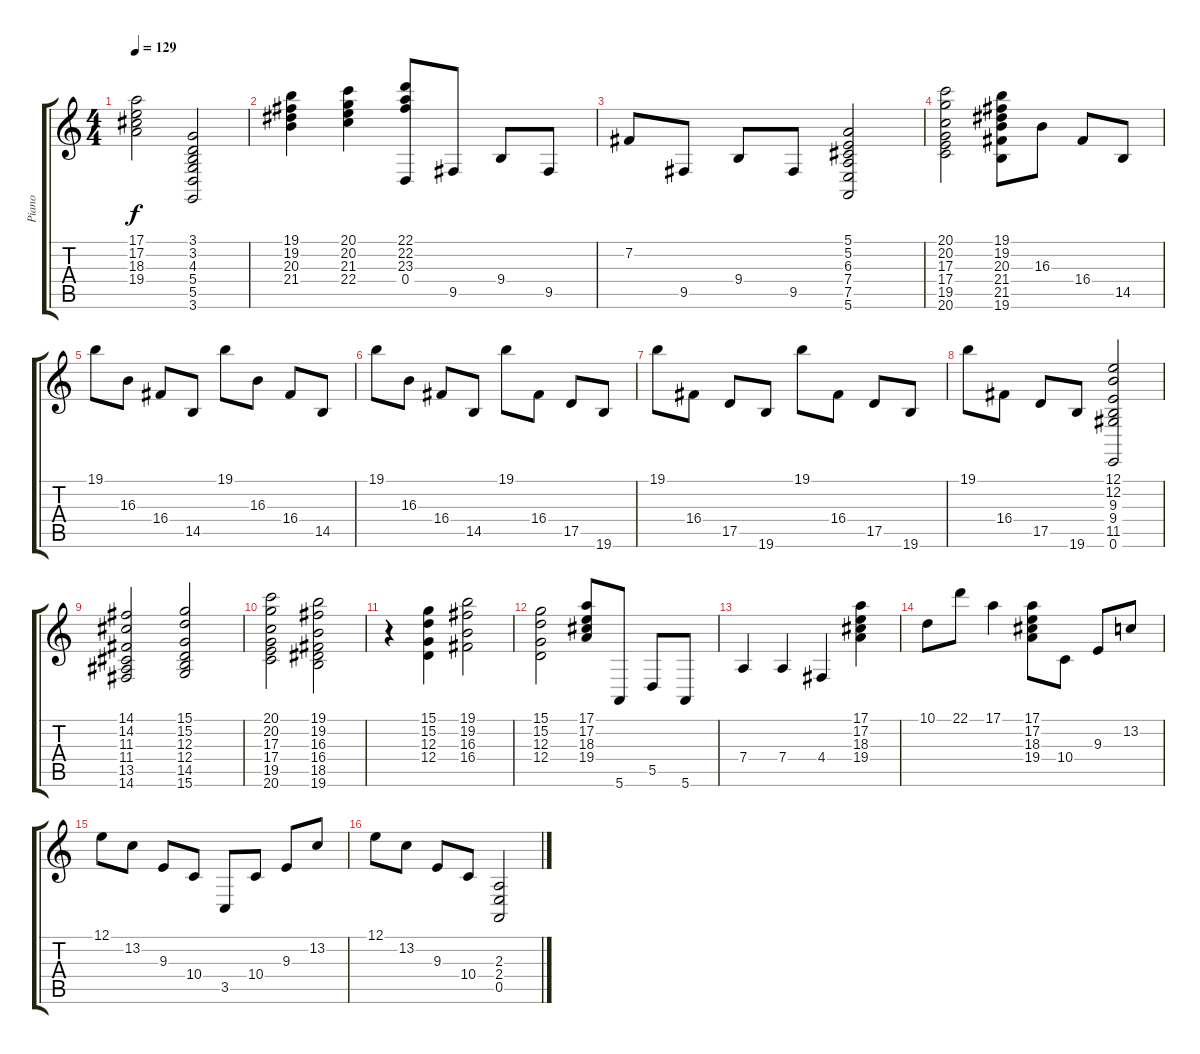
\track ("Piano" "Piano") {instrument acousticgrandpiano}
\staff {score tabs}
\tuning (E4 B3 G3 D3 A2 E2) {hide}
\ts (4 4)
\tempo 129
\clef g2
\ks c
(17.1 17.2 18.3 19.4).2{dy f} (3.1 3.2 4.3 5.4 5.5 3.6).2 |
(19.1 19.2 20.3 21.4).4 (20.1 20.2 21.3 22.4).4 (22.1 22.2 23.3 0.4).8 9.5.8 9.4.8 9.5.8 |
7.2.8 9.5.8 9.4.8 9.5.8 (5.1 5.2 6.3 7.4 7.5 5.6).2 |
(20.1 20.2 17.3 17.4 19.5 20.6).2 (19.1 19.2 20.3 21.4 21.5 19.6).8 16.3.8 16.4.8 14.5.8 |
19.1.8 16.3.8 16.4.8 14.5.8 19.1.8 16.3.8 16.4.8 14.5.8 |
19.1.8 16.3.8 16.4.8 14.5.8 19.1.8 16.4.8 17.5.8 19.6.8 |
19.1.8 16.4.8 17.5.8 19.6.8 19.1.8 16.4.8 17.5.8 19.6.8 |
19.1.8 16.4.8 17.5.8 19.6.8 (12.1 12.2 9.3 9.4 11.5 0.6).2 |
(14.1 14.2 11.3 11.4 13.5 14.6).2 (15.1 15.2 12.3 12.4 14.5 15.6).2 |
(20.1 20.2 17.3 17.4 19.5 20.6).2 (19.1 19.2 16.3 16.4 18.5 19.6).2 |
r.4 (15.1 15.2 12.3 12.4).4 (19.1 19.2 16.3 16.4).2 |
(15.1 15.2 12.3 12.4).2 (17.1 17.2 18.3 19.4).8 5.6.8 5.5.8 5.6.8 |
7.4.4 7.4.4 4.4.4 (17.1 17.2 18.3 19.4).4 |
10.1.8 22.1.8 17.1.4 (17.1 17.2 18.3 19.4).8 10.4.8 9.3.8 13.2.8 |
12.1.8 13.2.8 9.3.8 10.4.8 3.5.8 10.4.8 9.3.8 13.2.8 |
12.1.8 13.2.8 9.3.8 10.4.8 (2.3 2.4 0.5).2
